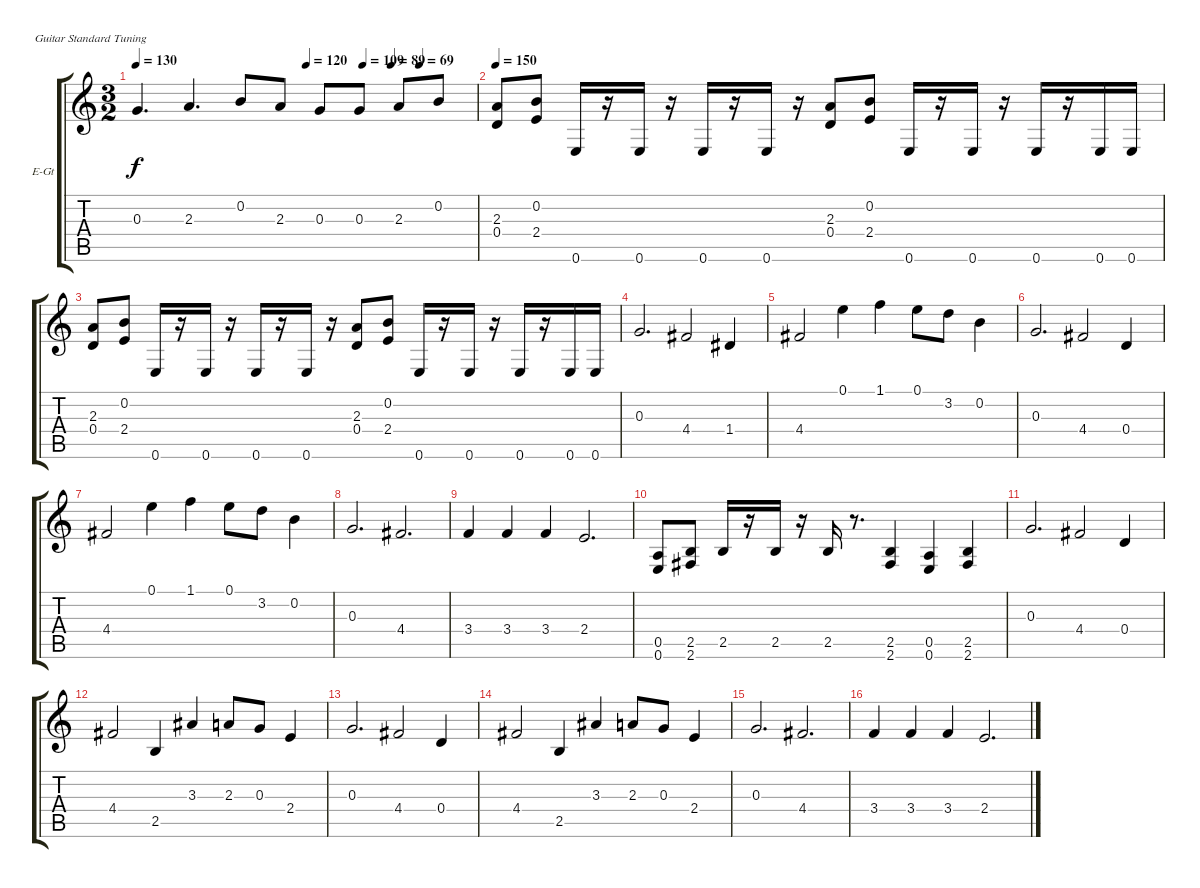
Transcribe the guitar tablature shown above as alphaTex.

\bracketExtendMode groupsimilarinstruments
\firstSystemTrackNameOrientation horizontal
\otherSystemsTrackNameOrientation horizontal
\track ("Гитара 2" "E-Gt") {instrument overdrivenguitar}
\staff {score tabs}
\tuning (E4 B3 G3 D3 A2 E2)
\ts (3 2)
\tempo 130
\tempo (120 0.5)
\tempo (109 0.666667)
\tempo (89 0.75)
\tempo (69 0.833333)
\clef g2
\ks c
0.3.4{d dy f} 2.3.4{d} 0.2.8 2.3.8 0.3.8 0.3.8 2.3.8 0.2.8 |
\tempo 150
(2.3 0.4).8 (0.2 2.4).8 0.6.16 r.16 0.6.16 r.16 0.6.16 r.16 0.6.16 r.16 (2.3 0.4).8 (0.2 2.4).8 0.6.16 r.16 0.6.16 r.16 0.6.16 r.16 0.6.16 0.6.16 |
(2.3 0.4).8 (0.2 2.4).8 0.6.16 r.16 0.6.16 r.16 0.6.16 r.16 0.6.16 r.16 (2.3 0.4).8 (0.2 2.4).8 0.6.16 r.16 0.6.16 r.16 0.6.16 r.16 0.6.16 0.6.16 |
0.3.2{d} 4.4.2 1.4.4 |
4.4.2 0.1.4 1.1.4 0.1.8 3.2.8 0.2.4 |
0.3.2{d} 4.4.2 0.4.4 |
4.4.2 0.1.4 1.1.4 0.1.8 3.2.8 0.2.4 |
0.3.2{d} 4.4.2{d} |
3.4.4 3.4.4 3.4.4 2.4.2{d} |
(0.5 0.6).8 (2.5 2.6).8 2.5.16 r.16 2.5.16 r.16 2.5.16 r.8{d} (2.5 2.6).4 (0.5 0.6).4 (2.5 2.6).4 |
0.3.2{d} 4.4.2 0.4.4 |
4.4.2 2.5.4 3.3.4 2.3.8 0.3.8 2.4.4 |
0.3.2{d} 4.4.2 0.4.4 |
4.4.2 2.5.4 3.3.4 2.3.8 0.3.8 2.4.4 |
0.3.2{d} 4.4.2{d} |
3.4.4 3.4.4 3.4.4 2.4.2{d}
